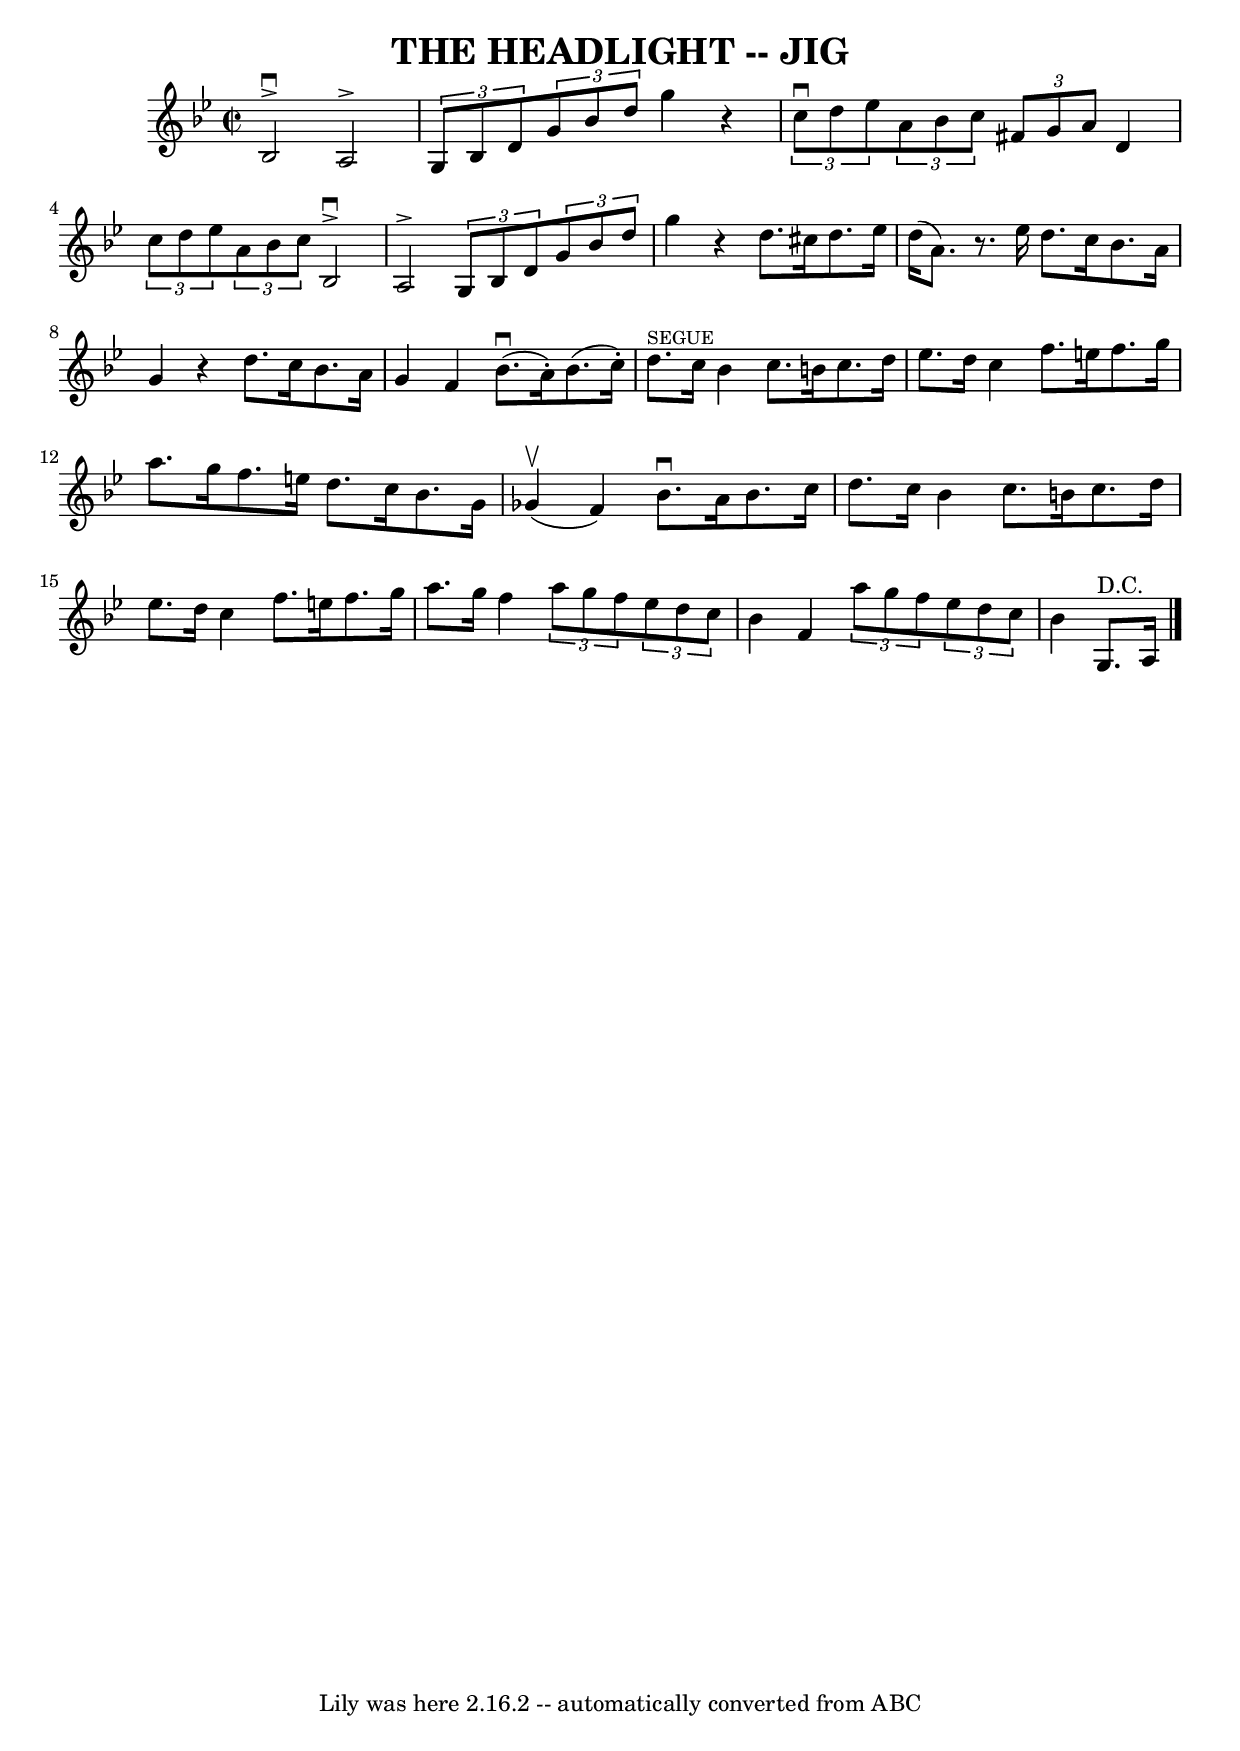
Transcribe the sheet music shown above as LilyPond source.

\version "2.16.2"
\include "Mammoth.ily"
\header {
  %% book = "Ryan's Mammoth Collection of Fiddle Tunes"
  crossRefNumber = "1"
  footnotes = ""
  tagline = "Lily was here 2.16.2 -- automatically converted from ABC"
  title = "THE HEADLIGHT -- JIG"

}
voicedefault =  {


  \override Staff.TimeSignature #'style = #'C
  \time 2/2 
  \key g \minor
  bes2^\downbow^\accent a2^\accent   |
  
  \times 2/3 { g8 bes8 d'8  
	     }   \times 2/3 { g'8 bes'8 d''8  
			    }   
  g''4    r4       |
  \times 2/3 { c''8^\downbow d''8 ees''8  
	     }   
  \times 2/3 { a'8 bes'8 c''8  
	     }   \times 2/3 { fis'8 g'8 a'8  
			    }  
  d'4    |
  \times 2/3 { c''8 d''8 ees''8  
	     }   \times 2/3 {   
	       a'8 bes'8 c''8  
	     }       |
  bes2^\downbow^\accent a2^\accent   
  |
  \times 2/3 { g8 bes8 d'8  
	     }   \times 2/3 { g'8 bes'8    
			      d''8  
			    } g''4    r4       |
  d''8. cis''16 d''8. ees''16    
  d''16 (a'8.)   r8. ees''16    |
  d''8. c''16 bes'8. a'16 
  g'4    r4   \bar ":|" d''8. c''16 bes'8. a'16 g'4 f'4    
  \bar "|."     \bar "|:" bes'8. (^\downbow a'16 -.) bes'8. (c''16 
  -.) d''8.^\segue c''16 bes'4    |
  c''8. b'16 c''8.  
  d''16 ees''8. d''16 c''4        |
  f''8. e''16 f''8.   
  g''16 a''8. g''16 f''8. e''16    |
  d''8. c''16    
  bes'8. g'16 ges'4 (^\upbow f'4)   |
  |
  bes'8. ^\downbow a'16 bes'8. c''16 d''8. c''16 bes'4    |
  
  c''8. b'16 c''8. d''16 ees''8. d''16 c''4        |
  
  f''8. e''16 f''8. g''16 a''8. g''16 f''4    |
  
  \times 2/3 { a''8 g''8 f''8  
	     }   \times 2/3 { ees''8 d''8 c''8  

			    } bes'4 f'4    \bar ":|"   \times 2/3 { a''8 g''8 f''8  
								  }   
  \times 2/3 { ees''8 d''8 c''8  
	     } bes'4 g8.^"D.C." a16    
  \bar "|."   

}

\score{
  <<

    \context Staff="default"
    {
      \voicedefault 
      
    }

  >>
  \layout {
    
  }
  \midi {
  }

}
